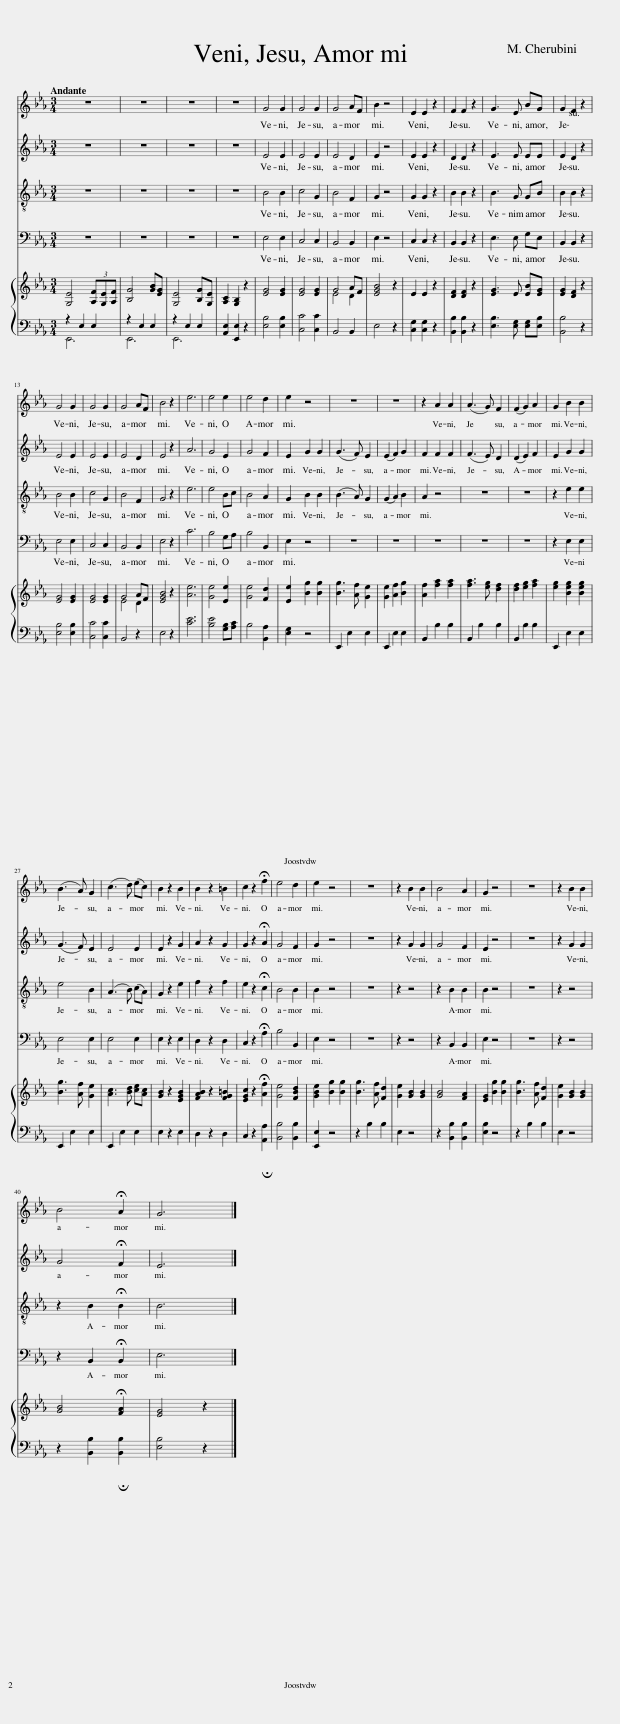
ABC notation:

X:1
%%score 1 2 3 4 { ( 5 8 ) | ( 6 7 ) }
L:1/8
Q:1/4=96
M:3/4
I:linebreak $
K:Eb
V:1 treble
V:2 treble
V:3 treble-8
V:4 bass
V:5 treble
V:8 treble
V:6 bass
V:7 bass
V:1
 z6 | z6 | z6 | z6 | G4 G2 | %5
 G4 G2 | G4 AF | B2 z4 | E2 E2 z2 | F2 F2 z2 | %10
 G3 E BG | G2 F2 z2 |$ G4 G2 | G4 G2 | G4 AF | %15
 B4 z2 | e6 | e4 e2 | e4 d2 | e2 z4 | %20
 z6 | z6 | z2 A2 A2 | (A3 G) F2 | (F2 G2) A2 | %25
 G2 B2 B2 |$ (B3 A) G2 | (c3 d) (ec) | B2 z2 B2 | B2 z2 =B2 | %30
 c2 z2 !fermata!f2 | e4 d2 | e2 z4 | z6 | z2 B2 B2 | %35
 B4 A2 | G2 z4 | z6 | z2 B2 B2 |$ B4 !fermata!A2 | %40
 G6 |] %41
V:2
 z6 | z6 | z6 | z6 | E4 E2 | %5
 E4 E2 | E4 D2 | E2 z4 | E2 E2 z2 | D2 D2 z2 | %10
 E3 E EE | E2 D2 z2 |$ E4 E2 | E4 E2 | E4 D2 | %15
 E4 z2 | A6 | G4 E2 | G4 F2 | E2 G2 G2 | %20
 (G3 F) E2 | (E2 F2) G2 | F2 F2 F2 | (F3 E) D2 | (D2 E2) F2 | %25
 E2 G2 G2 |$ (G3 F) E2 | E4 E2 | E2 z2 G2 | A2 z2 G2 | %30
 G2 z2 !fermata!A2 | G4 F2 | G2 z4 | z6 | z2 G2 G2 | %35
 G4 F2 | E2 z4 | z6 | z2 G2 G2 |$ G4 !fermata!F2 | %40
 E6 |] %41
V:3
 z6 | z6 | z6 | z6 | B4 B2 | %5
 c4 G2 | B4 F2 | G2 z4 | G2 G2 z2 | B2 B2 z2 | %10
 B3 G GB | B2 B2 z2 |$ B4 B2 | c4 G2 | B4 F2 | %15
 G4 z2 | e6 | e4 Bc | B4 A2 | G2 B2 B2 | %20
 (B3 A) G2 | (G2 A2) B2 | A2 z4 | z6 | z6 | %25
 z2 e2 e2 |$ e4 B2 | (A3 B) (cA) | G2 z2 e2 | f2 z2 f2 | %30
 e2 z2 !fermata!c2 | B4 B2 | B2 z4 | z6 | z2 z4 | %35
 z2 B2 B2 | B2 z4 | z6 | z2 z4 |$ z2 B2 !fermata!B2 | %40
 B6 |] %41
V:4
 z6 | z6 | z6 | z6 | E,4 E,2 | %5
 C,4 C,2 | B,,4 B,,2 | E,2 z4 | C,2 C,2 z2 | B,,2 B,,2 z2 | %10
 E,3 E, G,E, | B,,2 B,,2 z2 |$ E,4 E,2 | C,4 C,2 | B,,4 B,,2 | %15
 E,4 z2 | C6 | B,4 G,A, | B,4 B,,2 | E,2 z4 | %20
 z6 | z6 | z6 | z6 | z6 | %25
 z2 E,2 E,2 |$ E,4 E,2 | E,4 E,2 | E,2 z2 E,2 | D,2 z2 D,2 | %30
 C,2 z2 !fermata!A,2 | B,4 B,,2 | E,2 z4 | z6 | z2 z4 | %35
 z2 B,,2 B,,2 | E,2 z4 | z6 | z2 z4 |$ z2 B,,2 !fermata!B,,2 | %40
 E,6 |] %41
V:5
 [G,E]4 (3[A,F][G,E][A,F] | [B,G]4 [GB][EG] | [G,E]4 [B,G][G,E] | [A,C]2 [G,B,]2 z2 | [EG]4 [EG]2 | %5
 [EG]4 [EG]2 | G4 AF | [EGB]4 z2 | E2 E2 z2 | [DF]2 [DF]2 z2 | %10
 [EG]3 E [EB][EG] | [EG]2 [DF]2 z2 |$ [EG]4 [EG]2 | [EG]4 [EG]2 | G4 AF | %15
 [EGB]4 z2 | [Ae]6 | [Ge]4 [Ee]2 | [Ge]4 [Fd]2 | [Ee]2 [Bg]2 [Bg]2 | %20
 [Bg]3 [Af] [Ge]2 | [Ge]2 [Af]2 [Bg]2 | [Af]2 [fa]2 [fa]2 | [fa]3 [eg] [df]2 | [df]2 [eg]2 [fa]2 | %25
 [eg]2 [Beg]2 [Beg]2 |$ [Bg]3 [Af] [Ge]2 | [Ac]3 [Bd] [ce][Ac] | [GB]2 z2 [EGB]2 | [FAB]2 z2 [FG=B]2 | %30
 [EGc]2 z2 !fermata![Af]2 | [Ge]4 [FBd]2 | [GBe]2 [Bg]2 [Bg]2 | [Bg]3 [Af] [Fd]2 | [Ge]2 [GB]2 [GB]2 | %35
 [GB]4 [FA]2 | [EG]2 [Bg]2 [Bg]2 | [Bg]3 [Af] [Fd]2 | [Ge]2 [GB]2 [GB]2 |$ [GB]4 !fermata![FA]2 | %40
 [EG]4 z2 |] %41
V:6
 z2 E,2 E,2 | z2 E,2 E,2 | z2 E,2 E,2 | [A,,E,]2 [E,,E,]2 z2 | [E,B,]4 [E,B,]2 | %5
 [C,C]4 [C,C]2 | B,,4 B,,2 | E,4 z2 | [C,G,]2 [C,G,]2 z2 | [B,,B,]2 [B,,B,]2 z2 | %10
 [E,B,]3 [E,G,] [E,G,][E,B,] | [B,,B,]4 z2 |$ [E,B,]4 [E,B,]2 | [C,C]4 [C,C]2 | B,,4 z2 | %15
 E,4 z2 | [CE]6 | [B,E]4 [G,B,][A,C] | B,4 [B,,A,]2 | [E,G,]2 z4 | %20
 E,,2 E,2 E,2 | E,,2 E,2 E,2 | B,,2 B,2 B,2 | B,,2 B,2 B,2 | B,,2 B,2 B,2 | %25
 E,,2 E,2 E,2 |$ E,,2 E,2 E,2 | E,,2 E,2 E,2 | E,2 z2 E,2 | D,2 z2 D,2 | %30
 C,2 z2 !fermata![A,,A,]2 | [B,,B,]4 [B,,B,]2 | [E,,E,]2 z4 | z2 B,2 B,2 | E,2 z4 | %35
 z2 [B,,B,]2 [B,,B,]2 | [E,B,]2 z4 | z2 B,2 B,2 | E,2 z4 |$ z2 [B,,B,]2 !fermata![B,,B,]2 | %40
 [E,B,]4 z2 |] %41
V:7
 E,,6 | E,,6 | E,,6 | x6 | x6 | %5
 x6 | x6 | x6 | x6 | x6 | %10
 x6 | x6 |$ x6 | x6 | x6 | %15
 x6 | x6 | x6 | x6 | x6 | %20
 x6 | x6 | x6 | x6 | x6 | %25
 x6 |$ x6 | x6 | x6 | x6 | %30
 x6 | x6 | x6 | x6 | x6 | %35
 x6 | x6 | x6 | x6 |$ x6 | %40
 x6 |] %41
V:8
 x6 | x6 | x6 | x6 | x6 | %5
 x6 | E4 D2 | x6 | x6 | x6 | %10
 x6 | x6 |$ x6 | x6 | E4 D2 | %15
 x6 | x6 | x6 | x6 | x6 | %20
 x6 | x6 | x6 | x6 | x6 | %25
 x6 |$ x6 | x6 | x6 | x6 | %30
 x6 | x6 | x6 | x6 | x6 | %35
 x6 | x6 | x6 | x6 |$ x6 | %40
 x6 |] %41
